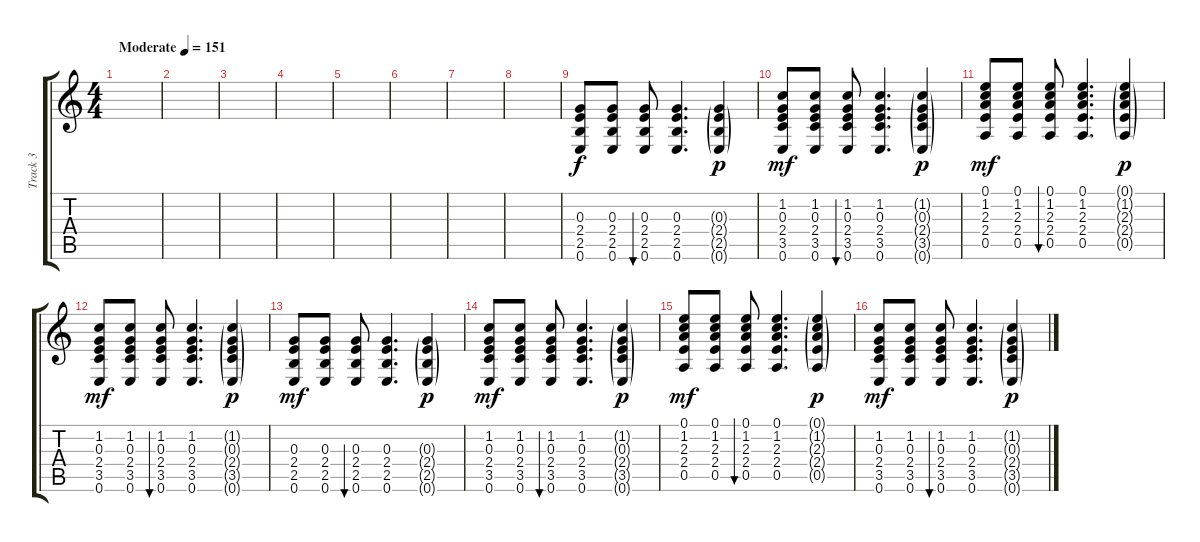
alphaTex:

\track ("Track 3" "Track 3") {instrument distortionguitar}
\staff {score tabs}
\tuning (E4 B3 G3 D3 A2 E2) {hide}
\ts (4 4)
\tempo (151 "Moderate")
\clef g2
\ks c
|
|
|
|
|
|
|
|
(0.3 2.4 2.5 0.6).8 (0.3 2.4 2.5 0.6).8 (0.3 2.4 2.5 0.6).8{bu 60} (0.3 2.4 2.5 0.6).4{d} (0.3{g} 2.4{g} 2.5{g} 0.6{g}).4{dy p} |
(1.2 0.3 2.4 3.5 0.6).8{dy mf} (1.2 0.3 2.4 3.5 0.6).8 (1.2 0.3 2.4 3.5 0.6).8{bu 60} (1.2 0.3 2.4 3.5 0.6).4{d} (1.2{g} 0.3{g} 2.4{g} 3.5{g} 0.6{g}).4{dy p} |
(0.1 1.2 2.3 2.4 0.5).8{dy mf} (0.1 1.2 2.3 2.4 0.5).8 (0.1 1.2 2.3 2.4 0.5).8{bu 60} (0.1 1.2 2.3 2.4 0.5).4{d} (0.1{g} 1.2{g} 2.3{g} 2.4{g} 0.5{g}).4{dy p} |
(1.2 0.3 2.4 3.5 0.6).8{dy mf} (1.2 0.3 2.4 3.5 0.6).8 (1.2 0.3 2.4 3.5 0.6).8{bu 60} (1.2 0.3 2.4 3.5 0.6).4{d} (1.2{g} 0.3{g} 2.4{g} 3.5{g} 0.6{g}).4{dy p} |
(0.3 2.4 2.5 0.6).8{dy mf} (0.3 2.4 2.5 0.6).8 (0.3 2.4 2.5 0.6).8{bu 60} (0.3 2.4 2.5 0.6).4{d} (0.3{g} 2.4{g} 2.5{g} 0.6{g}).4{dy p} |
(1.2 0.3 2.4 3.5 0.6).8{dy mf} (1.2 0.3 2.4 3.5 0.6).8 (1.2 0.3 2.4 3.5 0.6).8{bu 60} (1.2 0.3 2.4 3.5 0.6).4{d} (1.2{g} 0.3{g} 2.4{g} 3.5{g} 0.6{g}).4{dy p} |
(0.1 1.2 2.3 2.4 0.5).8{dy mf} (0.1 1.2 2.3 2.4 0.5).8 (0.1 1.2 2.3 2.4 0.5).8{bu 60} (0.1 1.2 2.3 2.4 0.5).4{d} (0.1{g} 1.2{g} 2.3{g} 2.4{g} 0.5{g}).4{dy p} |
(1.2 0.3 2.4 3.5 0.6).8{dy mf} (1.2 0.3 2.4 3.5 0.6).8 (1.2 0.3 2.4 3.5 0.6).8{bu 60} (1.2 0.3 2.4 3.5 0.6).4{d} (1.2{g} 0.3{g} 2.4{g} 3.5{g} 0.6{g}).4{dy p}
